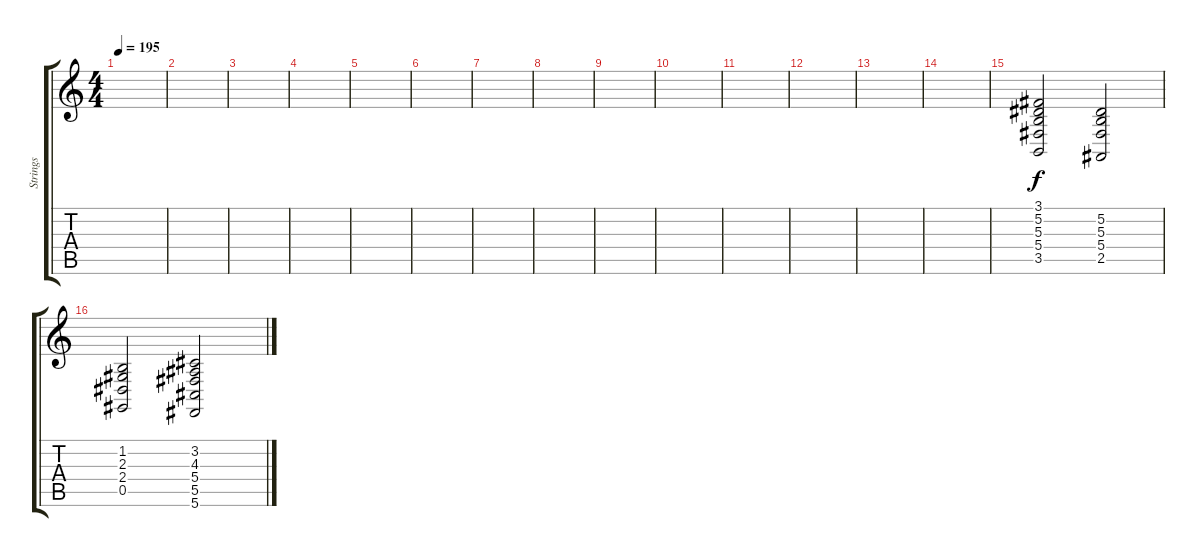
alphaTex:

\track ("Strings" "Strings") {instrument stringensemble1}
\staff {score tabs}
\tuning (Eb4 Bb3 Gb3 Db3 Ab2 Db2) {hide}
\ts (4 4)
\tempo 195
\clef g2
\ks c
|
|
|
|
|
|
|
|
|
|
|
|
|
|
(3.1 5.2 5.3 5.4 3.5).2 (5.2 5.3 5.4 2.5).2 |
(1.2 2.3 2.4 0.5).2 (3.2 4.3 5.4 5.5 5.6).2
